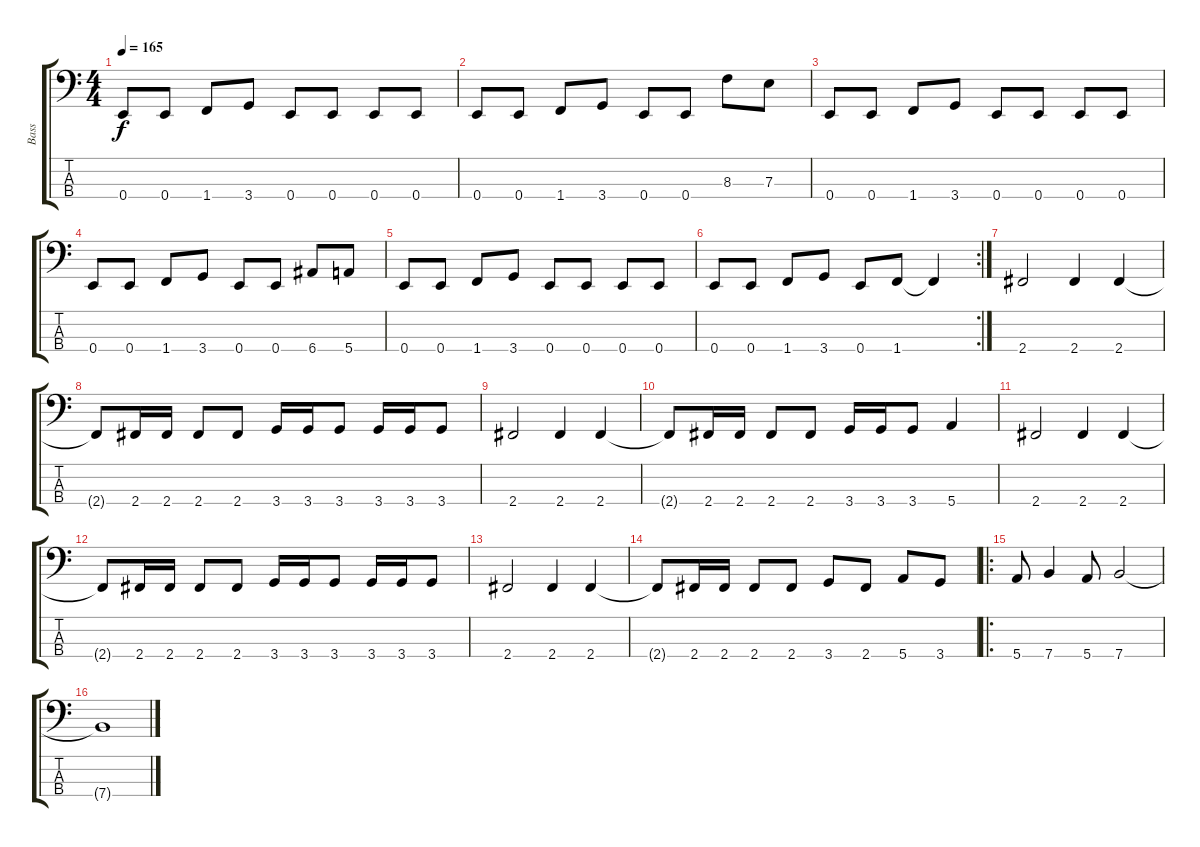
\track ("Bass" "Bass") {instrument slapbass1}
\staff {score tabs}
\tuning (G2 D2 A1 E1) {hide}
\ts (4 4)
\tempo 165
\clef f4
\ks c
0.4.8{dy f} 0.4.8 1.4.8 3.4.8 0.4.8 0.4.8 0.4.8 0.4.8 |
0.4.8 0.4.8 1.4.8 3.4.8 0.4.8 0.4.8 8.3.8 7.3.8 |
0.4.8 0.4.8 1.4.8 3.4.8 0.4.8 0.4.8 0.4.8 0.4.8 |
0.4.8 0.4.8 1.4.8 3.4.8 0.4.8 0.4.8 6.4.8 5.4.8 |
0.4.8 0.4.8 1.4.8 3.4.8 0.4.8 0.4.8 0.4.8 0.4.8 |
\rc 2
0.4.8 0.4.8 1.4.8 3.4.8 0.4.8 1.4.8 1.4{t}.4 |
2.4.2 2.4.4 2.4.4 |
2.4{t}.8 2.4.16 2.4.16 2.4.8 2.4.8 3.4.16 3.4.16 3.4.8 3.4.16 3.4.16 3.4.8 |
2.4.2 2.4.4 2.4.4 |
2.4{t}.8 2.4.16 2.4.16 2.4.8 2.4.8 3.4.16 3.4.16 3.4.8 5.4.4 |
2.4.2 2.4.4 2.4.4 |
2.4{t}.8 2.4.16 2.4.16 2.4.8 2.4.8 3.4.16 3.4.16 3.4.8 3.4.16 3.4.16 3.4.8 |
2.4.2 2.4.4 2.4.4 |
2.4{t}.8 2.4.16 2.4.16 2.4.8 2.4.8 3.4.8 2.4.8 5.4.8 3.4.8 |
\ro
5.4.8 7.4.4 5.4.8 7.4.2 |
7.4{t}.1
